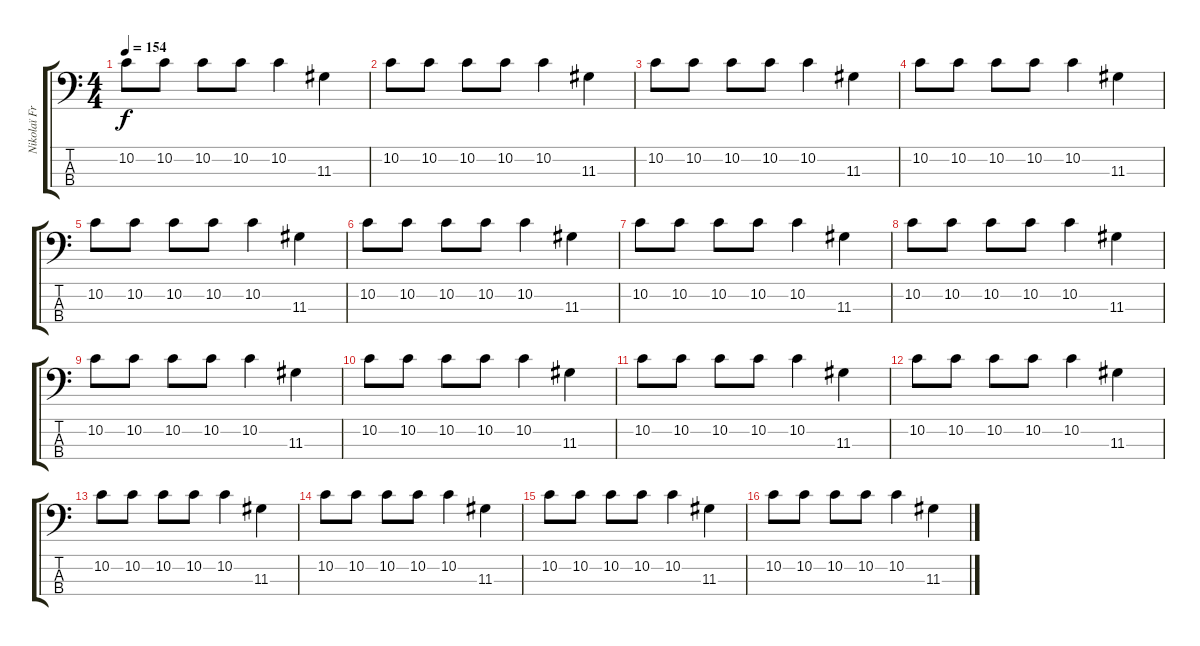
\track ("Nikolaï Fraiture" "Nikolaï Fr") {instrument electricbasspick}
\staff {score tabs}
\tuning (G2 D2 A1 E1) {hide}
\ts (4 4)
\tempo 154
\clef f4
\ks c
10.2.8{dy f} 10.2.8 10.2.8 10.2.8 10.2.4 11.3.4 |
10.2.8 10.2.8 10.2.8 10.2.8 10.2.4 11.3.4 |
10.2.8 10.2.8 10.2.8 10.2.8 10.2.4 11.3.4 |
10.2.8 10.2.8 10.2.8 10.2.8 10.2.4 11.3.4 |
10.2.8 10.2.8 10.2.8 10.2.8 10.2.4 11.3.4 |
10.2.8 10.2.8 10.2.8 10.2.8 10.2.4 11.3.4 |
10.2.8 10.2.8 10.2.8 10.2.8 10.2.4 11.3.4 |
10.2.8 10.2.8 10.2.8 10.2.8 10.2.4 11.3.4 |
10.2.8 10.2.8 10.2.8 10.2.8 10.2.4 11.3.4 |
10.2.8 10.2.8 10.2.8 10.2.8 10.2.4 11.3.4 |
10.2.8 10.2.8 10.2.8 10.2.8 10.2.4 11.3.4 |
10.2.8 10.2.8 10.2.8 10.2.8 10.2.4 11.3.4 |
10.2.8 10.2.8 10.2.8 10.2.8 10.2.4 11.3.4 |
10.2.8 10.2.8 10.2.8 10.2.8 10.2.4 11.3.4 |
10.2.8 10.2.8 10.2.8 10.2.8 10.2.4 11.3.4 |
10.2.8 10.2.8 10.2.8 10.2.8 10.2.4 11.3.4
